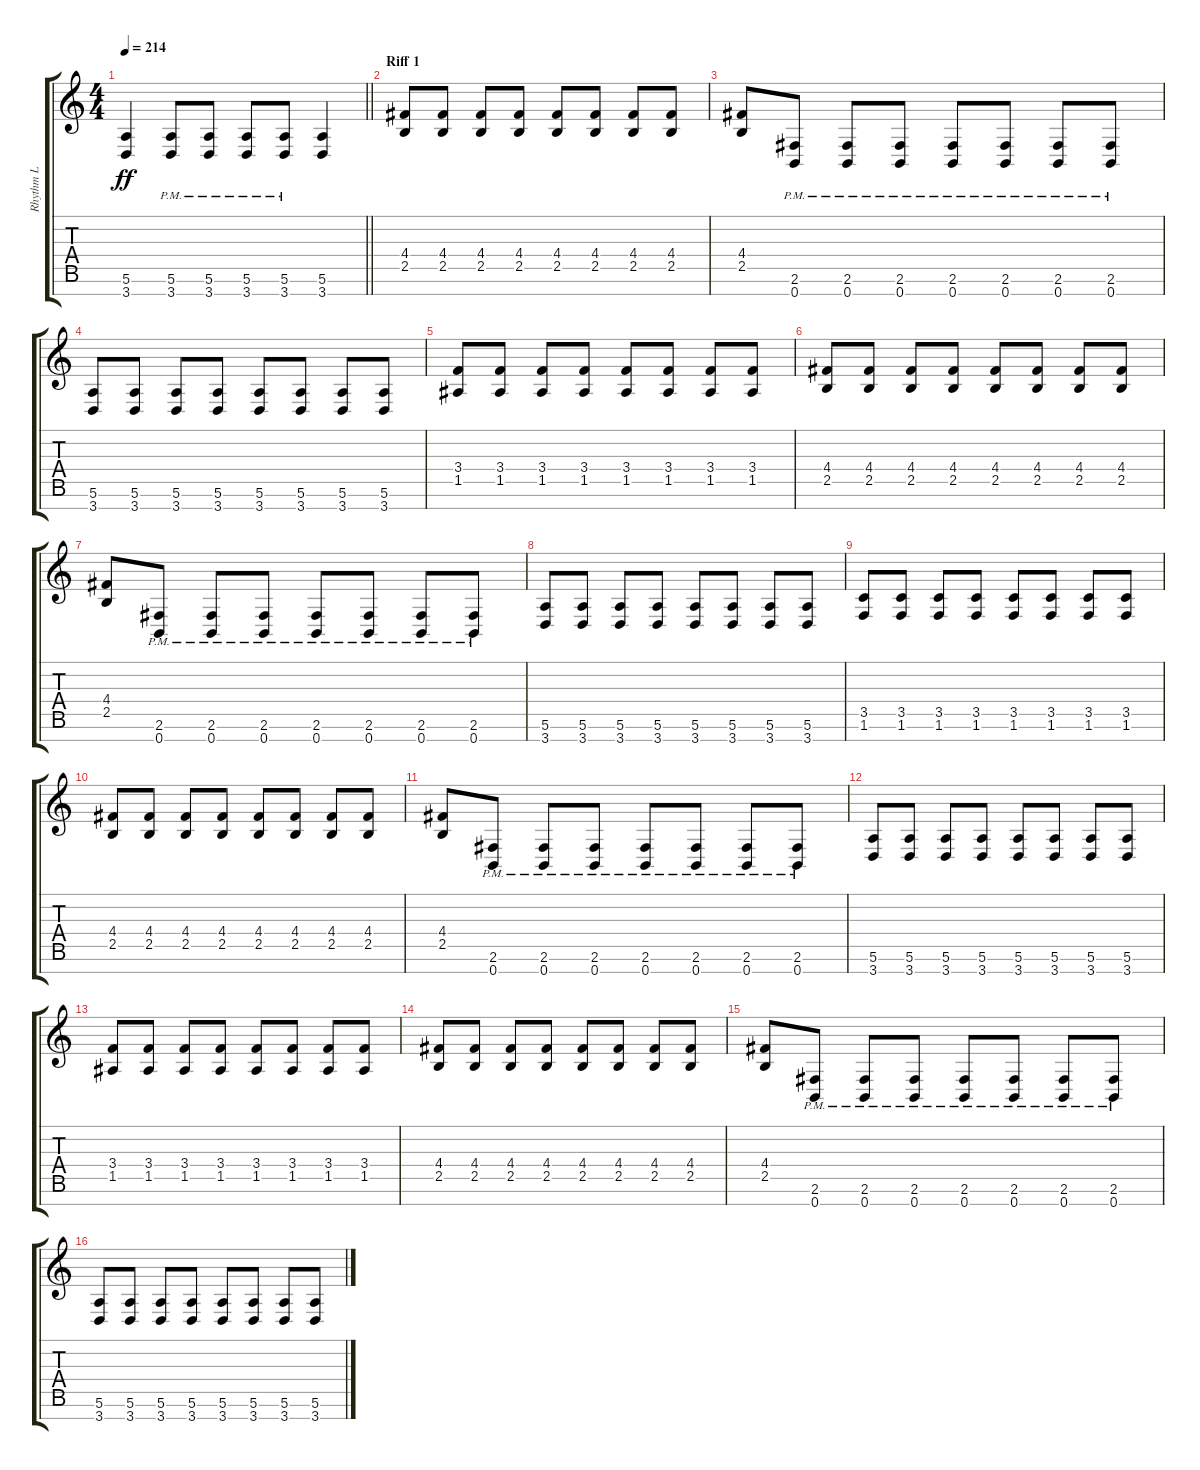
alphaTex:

\track ("Rhythm L" "Rhythm L") {instrument distortionguitar}
\staff {score tabs}
\tuning (E4 B3 G3 D3 A2 E2 B1) {hide}
\ts (4 4)
\tempo 214
\clef g2
\barLineRight lightlight
\ks c
(5.6 3.7).4{dy ff} (5.6{pm} 3.7{pm}).8 (5.6{pm} 3.7{pm}).8 (5.6{pm} 3.7{pm}).8 (5.6{pm} 3.7{pm}).8 (5.6 3.7).4 |
\section ("" "Riff 1")
(4.4 2.5).8 (4.4 2.5).8 (4.4 2.5).8 (4.4 2.5).8 (4.4 2.5).8 (4.4 2.5).8 (4.4 2.5).8 (4.4 2.5).8 |
(4.4 2.5).8 (2.6{pm} 0.7{pm}).8 (2.6{pm} 0.7{pm}).8 (2.6{pm} 0.7{pm}).8 (2.6{pm} 0.7{pm}).8 (2.6{pm} 0.7{pm}).8 (2.6{pm} 0.7{pm}).8 (2.6{pm} 0.7{pm}).8 |
(5.6 3.7).8 (5.6 3.7).8 (5.6 3.7).8 (5.6 3.7).8 (5.6 3.7).8 (5.6 3.7).8 (5.6 3.7).8 (5.6 3.7).8 |
(3.4 1.5).8 (3.4 1.5).8 (3.4 1.5).8 (3.4 1.5).8 (3.4 1.5).8 (3.4 1.5).8 (3.4 1.5).8 (3.4 1.5).8 |
(4.4 2.5).8 (4.4 2.5).8 (4.4 2.5).8 (4.4 2.5).8 (4.4 2.5).8 (4.4 2.5).8 (4.4 2.5).8 (4.4 2.5).8 |
(4.4 2.5).8 (2.6{pm} 0.7{pm}).8 (2.6{pm} 0.7{pm}).8 (2.6{pm} 0.7{pm}).8 (2.6{pm} 0.7{pm}).8 (2.6{pm} 0.7{pm}).8 (2.6{pm} 0.7{pm}).8 (2.6{pm} 0.7{pm}).8 |
(5.6 3.7).8 (5.6 3.7).8 (5.6 3.7).8 (5.6 3.7).8 (5.6 3.7).8 (5.6 3.7).8 (5.6 3.7).8 (5.6 3.7).8 |
(3.5 1.6).8 (3.5 1.6).8 (3.5 1.6).8 (3.5 1.6).8 (3.5 1.6).8 (3.5 1.6).8 (3.5 1.6).8 (3.5 1.6).8 |
(4.4 2.5).8 (4.4 2.5).8 (4.4 2.5).8 (4.4 2.5).8 (4.4 2.5).8 (4.4 2.5).8 (4.4 2.5).8 (4.4 2.5).8 |
(4.4 2.5).8 (2.6{pm} 0.7{pm}).8 (2.6{pm} 0.7{pm}).8 (2.6{pm} 0.7{pm}).8 (2.6{pm} 0.7{pm}).8 (2.6{pm} 0.7{pm}).8 (2.6{pm} 0.7{pm}).8 (2.6{pm} 0.7{pm}).8 |
(5.6 3.7).8 (5.6 3.7).8 (5.6 3.7).8 (5.6 3.7).8 (5.6 3.7).8 (5.6 3.7).8 (5.6 3.7).8 (5.6 3.7).8 |
(3.4 1.5).8 (3.4 1.5).8 (3.4 1.5).8 (3.4 1.5).8 (3.4 1.5).8 (3.4 1.5).8 (3.4 1.5).8 (3.4 1.5).8 |
(4.4 2.5).8 (4.4 2.5).8 (4.4 2.5).8 (4.4 2.5).8 (4.4 2.5).8 (4.4 2.5).8 (4.4 2.5).8 (4.4 2.5).8 |
(4.4 2.5).8 (2.6{pm} 0.7{pm}).8 (2.6{pm} 0.7{pm}).8 (2.6{pm} 0.7{pm}).8 (2.6{pm} 0.7{pm}).8 (2.6{pm} 0.7{pm}).8 (2.6{pm} 0.7{pm}).8 (2.6{pm} 0.7{pm}).8 |
(5.6 3.7).8 (5.6 3.7).8 (5.6 3.7).8 (5.6 3.7).8 (5.6 3.7).8 (5.6 3.7).8 (5.6 3.7).8 (5.6 3.7).8
